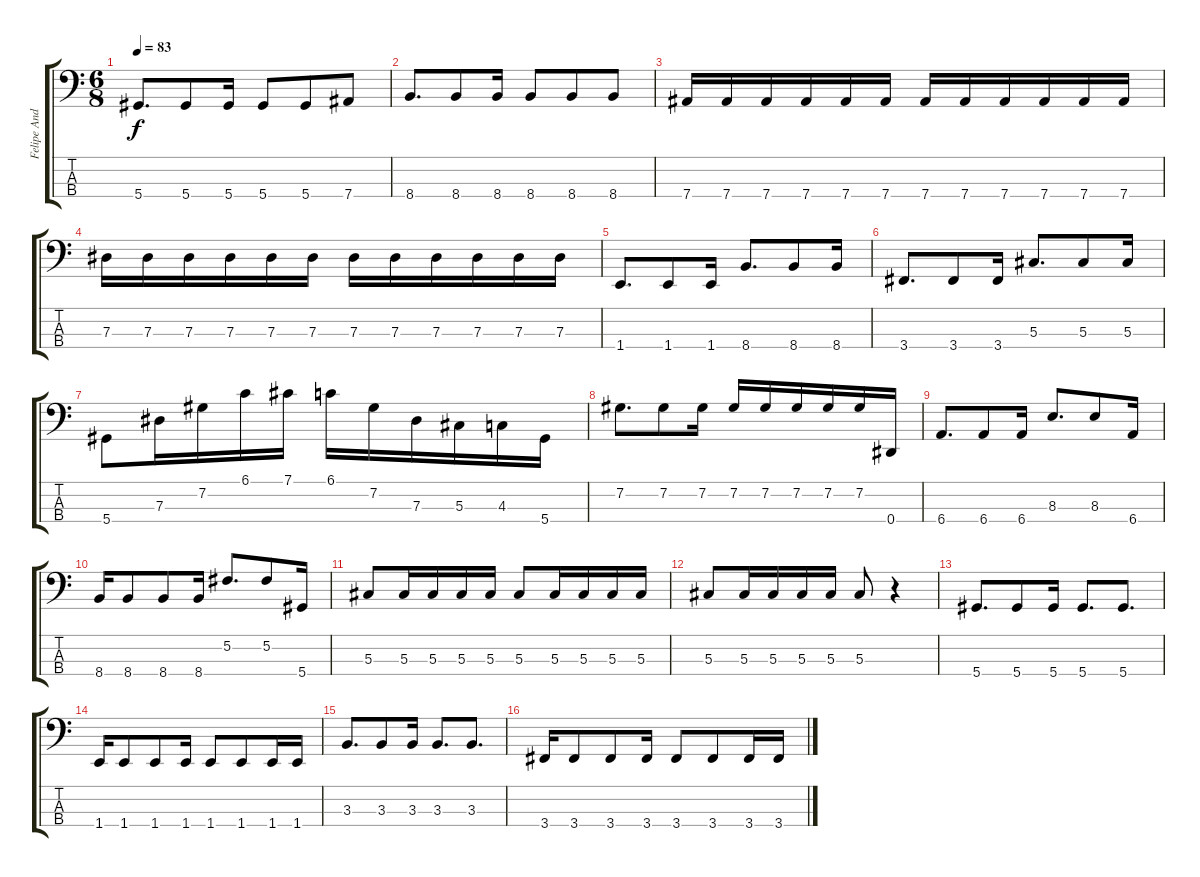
\track ("Felipe Andreoli" "Felipe And") {instrument electricbassfinger}
\staff {score tabs}
\tuning (Gb2 Db2 Ab1 Eb1) {hide}
\ts (6 8)
\tempo 83
\clef f4
\ks c
5.4.8{d dy f} 5.4.8 5.4.16 5.4.8 5.4.8 7.4.8 |
8.4.8{d} 8.4.8 8.4.16 8.4.8 8.4.8 8.4.8 |
7.4.16 7.4.16 7.4.16 7.4.16 7.4.16 7.4.16 7.4.16 7.4.16 7.4.16 7.4.16 7.4.16 7.4.16 |
7.3.16 7.3.16 7.3.16 7.3.16 7.3.16 7.3.16 7.3.16 7.3.16 7.3.16 7.3.16 7.3.16 7.3.16 |
1.4.8{d} 1.4.8 1.4.16 8.4.8{d} 8.4.8 8.4.16 |
3.4.8{d} 3.4.8 3.4.16 5.3.8{d} 5.3.8 5.3.16 |
5.4.8 7.3.16 7.2.16 6.1.16 7.1.16 6.1.16 7.2.16 7.3.16 5.3.16 4.3.16 5.4.16 |
7.2.8{d} 7.2.8 7.2.16 7.2.16 7.2.16 7.2.16 7.2.16 7.2.16 0.4.16 |
6.4.8{d} 6.4.8 6.4.16 8.3.8{d} 8.3.8 6.4.16 |
8.4.16 8.4.8 8.4.8 8.4.16 5.2.8{d} 5.2.8 5.4.16 |
5.3.8 5.3.16 5.3.16 5.3.16 5.3.16 5.3.8 5.3.16 5.3.16 5.3.16 5.3.16 |
5.3.8 5.3.16 5.3.16 5.3.16 5.3.16 5.3.8 r.4 |
5.4.8{d} 5.4.8 5.4.16 5.4.8{d} 5.4.8{d} |
1.4.16 1.4.8 1.4.8 1.4.16 1.4.8 1.4.8 1.4.16 1.4.16 |
3.3.8{d} 3.3.8 3.3.16 3.3.8{d} 3.3.8{d} |
3.4.16 3.4.8 3.4.8 3.4.16 3.4.8 3.4.8 3.4.16 3.4.16
